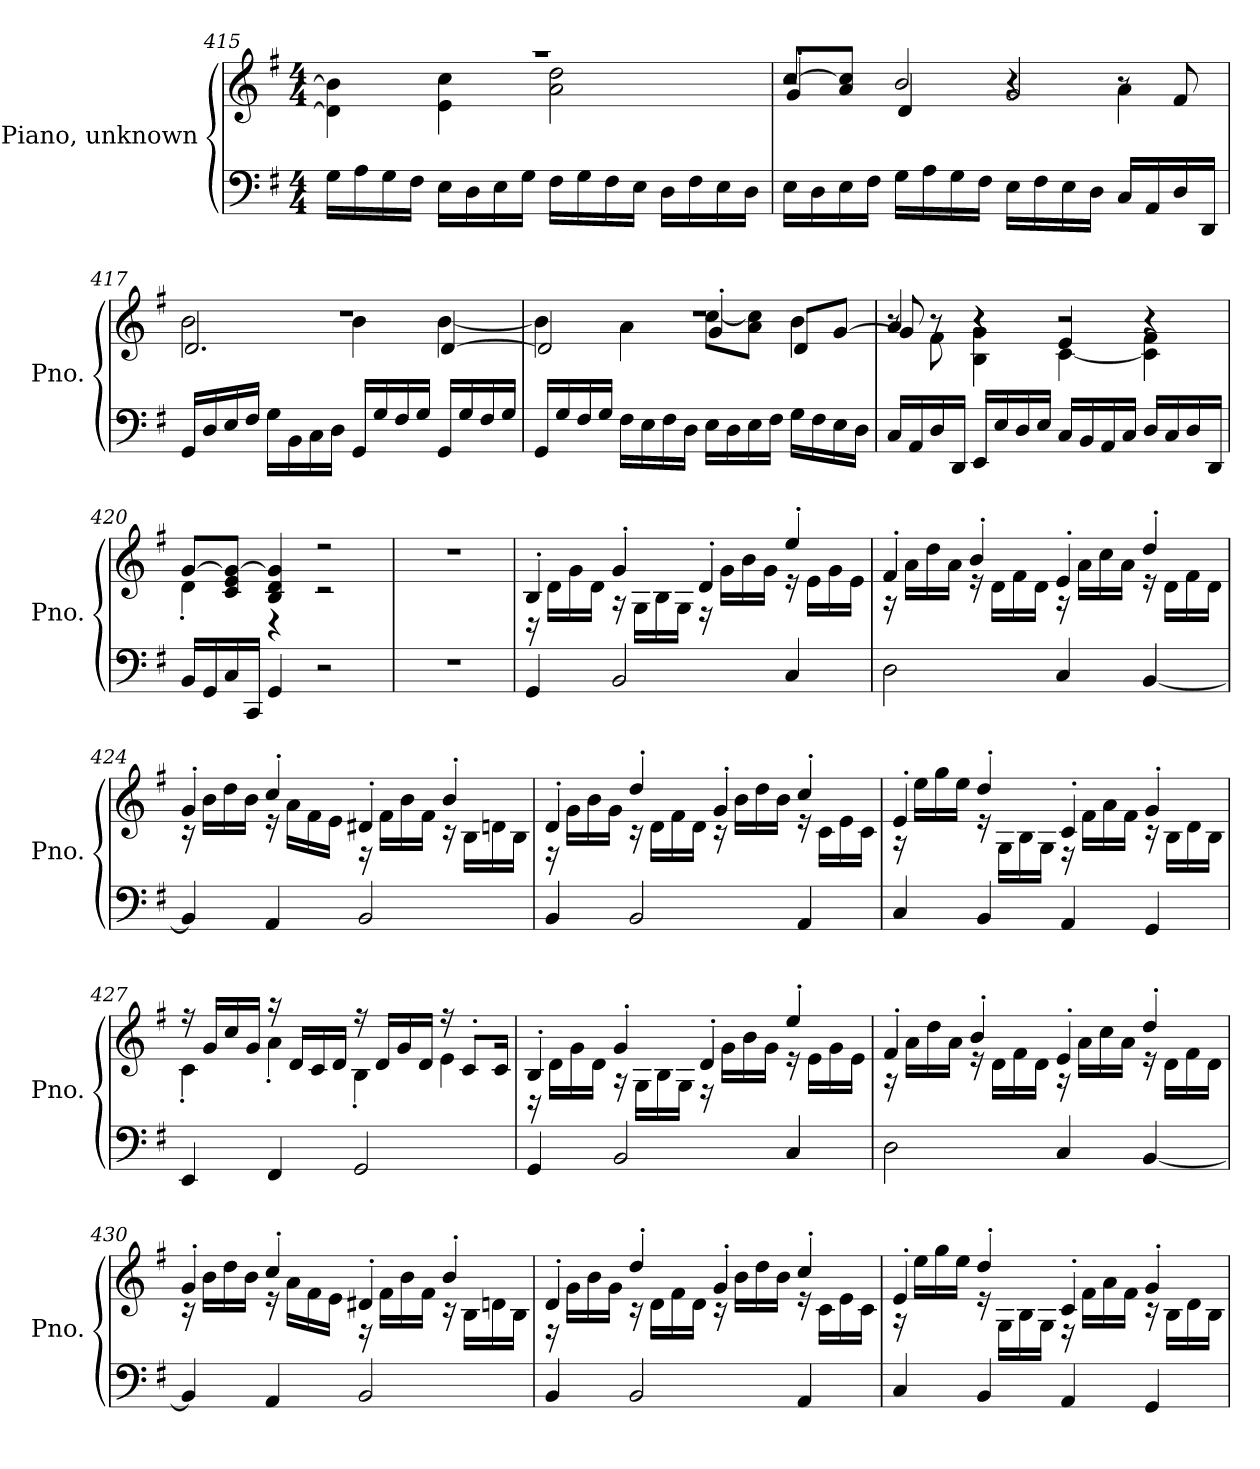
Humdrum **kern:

**kern	**kern
*part1	*part1
*staff2	*staff1
*I"Piano, unknown	*
*I'Pno.	*
*clefF4	*clefG2
*k[f#]	*k[f#]
*M4/4	*M4/4
=415	=415
*	*^
16G\LL	1r	4d\] 4b\]
16A\	.	.
16G\	.	.
16F#\JJ	.	.
16E\LL	.	4e\ 4cc\
16D\	.	.
16E\	.	.
16G\JJ	.	.
16F#\LL	.	2a\ 2dd\
16G\	.	.
16F#\	.	.
16E\JJ	.	.
16D\LL	.	.
16F#\	.	.
16E\	.	.
16D\JJ	.	.
!!LO:LB:g=z
=416	=416	=416
*	*	*^
16E\LL	[8cc/L	2r	4g'/
16D\	.	.	.
16E\	8a/ 8cc/]J	.	.
16F#\JJ	.	.	.
16G\LL	2b/	.	4d/
16A\	.	.	.
16G\	.	.	.
16F#\JJ	.	.	.
16E\LL	.	4r	2g/
16F#\	.	.	.
16E\	.	.	.
16D\JJ	.	.	.
16C/LL	8r	4a\	.
16AA/	.	.	.
16D/	8f#/	.	.
16DD/JJ	.	.	.
=417	=417	=417	=417
16GG/LL	1r	2b\	2.d/
16D/	.	.	.
16E/	.	.	.
16F#/JJ	.	.	.
16G\LL	.	.	.
16BB\	.	.	.
16C\	.	.	.
16D\JJ	.	.	.
16GG/LL	.	4b\	.
16G/	.	.	.
16F#/	.	.	.
16G/JJ	.	.	.
16GG/LL	.	[4b\	[4d/
16G/	.	.	.
16F#/	.	.	.
16G/JJ	.	.	.
!!LO:LB:g=z	!!	!!
=418	=418	=418	=418
16GG/LL	1r	4b\]	2d/]
16G/	.	.	.
16F#/	.	.	.
16G/JJ	.	.	.
16F#\LL	.	4a\	.
16E\	.	.	.
16F#\	.	.	.
16D\JJ	.	.	.
16E\LL	.	[8cc\L	4g'/
16D\	.	.	.
16E\	.	8a\ 8cc\]J	.
16F#\JJ	.	.	.
16G\LL	.	4b\	8d/L
16F#\	.	.	.
16E\	.	.	[8g/J
16D\JJ	.	.	.
=419	=419	=419	=419
16C/LL	4a/	8r	8g/]
16AA/	.	.	.
16D/	.	8f#\	8r
16DD/JJ	.	.	.
16EE/LL	4r	4B\ 4g\	4r
16E/	.	.	.
16D/	.	.	.
16E/JJ	.	.	.
16C/LL	2r	[4c\	4e/
16BB/	.	.	.
16AA/	.	.	.
16C/JJ	.	.	.
16D/LL	.	4c\] 4f#\	4r
16C/	.	.	.
16D/	.	.	.
16DD/JJ	.	.	.
*	*	*v	*v
=420	=420	=420
16BB/LL	[8g/L	4d'\
16GG/	.	.
16C/	8c/ 8e/ 8g/_J	.
16CC/JJ	.	.
4GG/	4B/ 4d/ 4g/]	4r
2r	2r	2r
*	*v	*v
=421	=421
1r	1r
!!LO:LB:g=z
=422	=422
*	*^
4GG/	4B'/	16r
.	.	16d\LL
.	.	16g\
.	.	16d\JJ
2BB/	4g'/	16r
.	.	16G\LL
.	.	16B\
.	.	16G\JJ
.	4d'/	16r
.	.	16g\LL
.	.	16b\
.	.	16g\JJ
4C/	4ee'/	16r
.	.	16e\LL
.	.	16g\
.	.	16e\JJ
=423	=423	=423
2D\	4f#'/	16r
.	.	16a\LL
.	.	16dd\
.	.	16a\JJ
.	4b'/	16r
.	.	16d\LL
.	.	16f#\
.	.	16d\JJ
4C/	4e'/	16r
.	.	16a\LL
.	.	16cc\
.	.	16a\JJ
[4BB/	4dd'/	16r
.	.	16d\LL
.	.	16f#\
.	.	16d\JJ
!!LO:PB:g=z	!!
=424	=424	=424
4BB/]	4g'/	16r
.	.	16b\LL
.	.	16dd\
.	.	16b\JJ
4AA/	4cc'/	16r
.	.	16a\LL
.	.	16f#\
.	.	16e\JJ
2BB/	4d#X'/	16r
.	.	16f#\LL
.	.	16b\
.	.	16f#\JJ
.	4b'/	16r
.	.	16B\LL
.	.	16dn\
.	.	16B\JJ
=425	=425	=425
4BB/	4d'/	16r
.	.	16g\LL
.	.	16b\
.	.	16g\JJ
2BB/	4dd'/	16r
.	.	16d\LL
.	.	16f#\
.	.	16d\JJ
.	4g'/	16r
.	.	16b\LL
.	.	16dd\
.	.	16b\JJ
4AA/	4cc'/	16r
.	.	16c\LL
.	.	16e\
.	.	16c\JJ
!!LO:LB:g=z	!!
=426	=426	=426
4C/	4e'/	16r
.	.	16ee\LL
.	.	16gg\
.	.	16ee\JJ
4BB/	4dd'/	16r
.	.	16G\LL
.	.	16B\
.	.	16G\JJ
4AA/	4c'/	16r
.	.	16f#\LL
.	.	16a\
.	.	16f#\JJ
4GG/	4g'/	16r
.	.	16B\LL
.	.	16d\
.	.	16B\JJ
=427	=427	=427
4EE/	16r	4c'\
.	16g/LL	.
.	16cc/	.
.	16g/JJ	.
4FF#/	16r	4a'\
.	16d/LL	.
.	16c/	.
.	16d/JJ	.
2GG/	16r	4B'\
.	16d/LL	.
.	16g/	.
.	16d/JJ	.
.	16r	4e\
.	8c'/L	.
.	16c/Jk	.
!!LO:LB:g=z	!!
=428	=428	=428
4GG/	4B'/	16r
.	.	16d\LL
.	.	16g\
.	.	16d\JJ
2BB/	4g'/	16r
.	.	16G\LL
.	.	16B\
.	.	16G\JJ
.	4d'/	16r
.	.	16g\LL
.	.	16b\
.	.	16g\JJ
4C/	4ee'/	16r
.	.	16e\LL
.	.	16g\
.	.	16e\JJ
=429	=429	=429
2D\	4f#'/	16r
.	.	16a\LL
.	.	16dd\
.	.	16a\JJ
.	4b'/	16r
.	.	16d\LL
.	.	16f#\
.	.	16d\JJ
4C/	4e'/	16r
.	.	16a\LL
.	.	16cc\
.	.	16a\JJ
[4BB/	4dd'/	16r
.	.	16d\LL
.	.	16f#\
.	.	16d\JJ
!!LO:LB:g=z	!!
=430	=430	=430
4BB/]	4g'/	16r
.	.	16b\LL
.	.	16dd\
.	.	16b\JJ
4AA/	4cc'/	16r
.	.	16a\LL
.	.	16f#\
.	.	16e\JJ
2BB/	4d#X'/	16r
.	.	16f#\LL
.	.	16b\
.	.	16f#\JJ
.	4b'/	16r
.	.	16B\LL
.	.	16dn\
.	.	16B\JJ
=431	=431	=431
4BB/	4d'/	16r
.	.	16g\LL
.	.	16b\
.	.	16g\JJ
2BB/	4dd'/	16r
.	.	16d\LL
.	.	16f#\
.	.	16d\JJ
.	4g'/	16r
.	.	16b\LL
.	.	16dd\
.	.	16b\JJ
4AA/	4cc'/	16r
.	.	16c\LL
.	.	16e\
.	.	16c\JJ
!!LO:LB:g=z	!!
=432	=432	=432
4C/	4e'/	16r
.	.	16ee\LL
.	.	16gg\
.	.	16ee\JJ
4BB/	4dd'/	16r
.	.	16G\LL
.	.	16B\
.	.	16G\JJ
4AA/	4c'/	16r
.	.	16f#\LL
.	.	16a\
.	.	16f#\JJ
4GG/	4g'/	16r
.	.	16B\LL
.	.	16d\
.	.	16B\JJ
*	*v	*v
=	=
*-	*-
